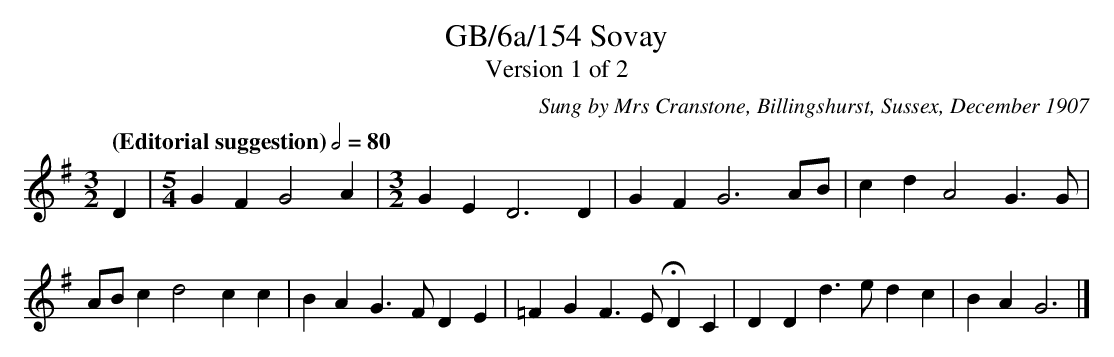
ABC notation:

X:1
T:GB/6a/154 Sovay
T:Version 1 of 2
C:Sung by Mrs Cranstone, Billingshurst, Sussex, December 1907
M:3/2
L:1/4
Q:"(Editorial suggestion)" 1/2=80
K:G
D |[M:5/4] G F G2 A |[M:3/2] G E D3 D | G F G3 A/B/ | c d A2 G3/2 G/ |
A/B/ c d2 c c | B A G3/2 F/ D E | =F G F3/2 E/ HD C | D D d3/2 e/ d c | B A G3 |]
